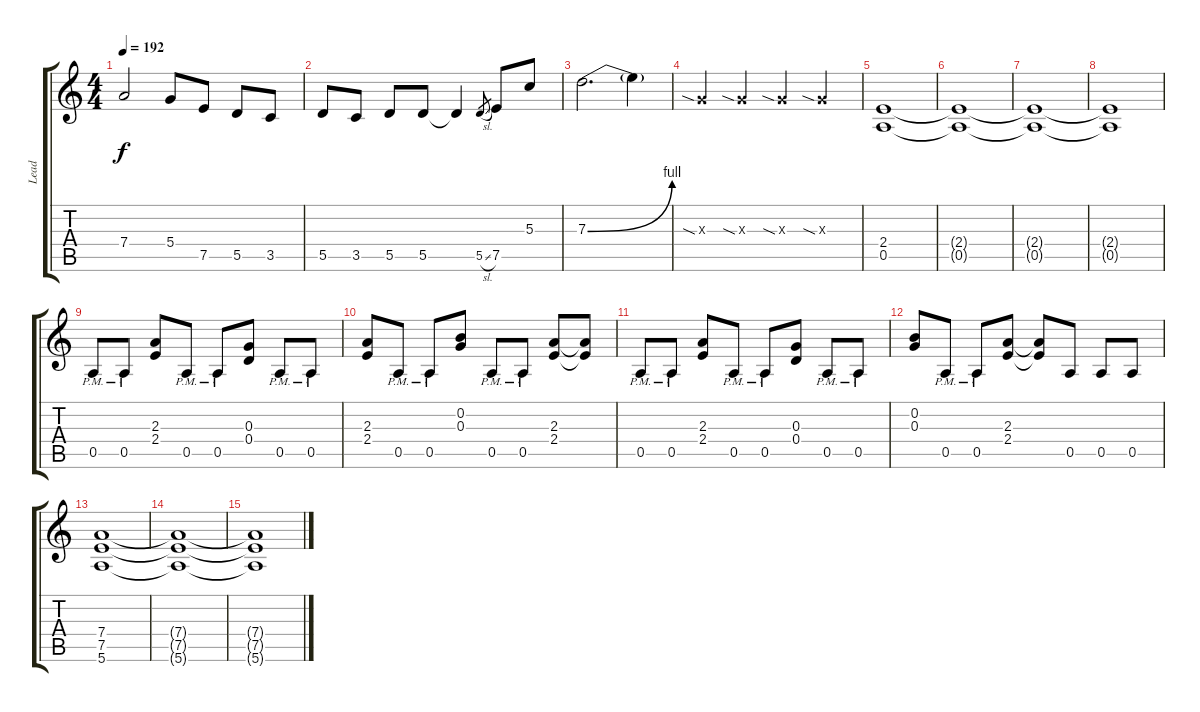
\track ("Lead" "Lead") {instrument distortionguitar}
\staff {score tabs}
\tuning (E4 B3 G3 D3 A2 E2) {hide}
\ts (4 4)
\tempo 192
\clef g2
\ks c
7.4.2{dy f} 5.4.8 7.5.8 5.5.8 3.5.8 |
5.5.8 3.5.8 5.5.8 5.5.8 5.5{t}.4 5.5{sl}.8{gr} 7.5.8 5.3.8 |
7.3{be (bend 0 0 60 4)}.2{d} 7.3{t}.4 |
0.3{sia x}.4 0.3{sia x}.4 0.3{sia x}.4 0.3{sia x}.4 |
(2.4 0.5).1 |
(2.4{t} 0.5{t}).1 |
(2.4{t} 0.5{t}).1 |
(2.4{t} 0.5{t}).1 |
0.5{pm}.8 0.5{pm}.8 (2.3 2.4).8 0.5{pm}.8 0.5{pm}.8 (0.3 0.4).8 0.5{pm}.8 0.5{pm}.8 |
(2.3 2.4).8 0.5{pm}.8 0.5{pm}.8 (0.2 0.3).8 0.5{pm}.8 0.5{pm}.8 (2.3 2.4).8 (2.3{t} 2.4{t}).8 |
0.5{pm}.8 0.5{pm}.8 (2.3 2.4).8 0.5{pm}.8 0.5{pm}.8 (0.3 0.4).8 0.5{pm}.8 0.5{pm}.8 |
(0.2 0.3).8 0.5{pm}.8 0.5{pm}.8 (2.3 2.4).8 (2.3{t} 2.4{t}).8 0.5.8 0.5.8 0.5.8 |
(7.4 7.5 5.6).1 |
(7.4{t} 7.5{t} 5.6{t}).1 |
(7.4{t} 7.5{t} 5.6{t}).1
